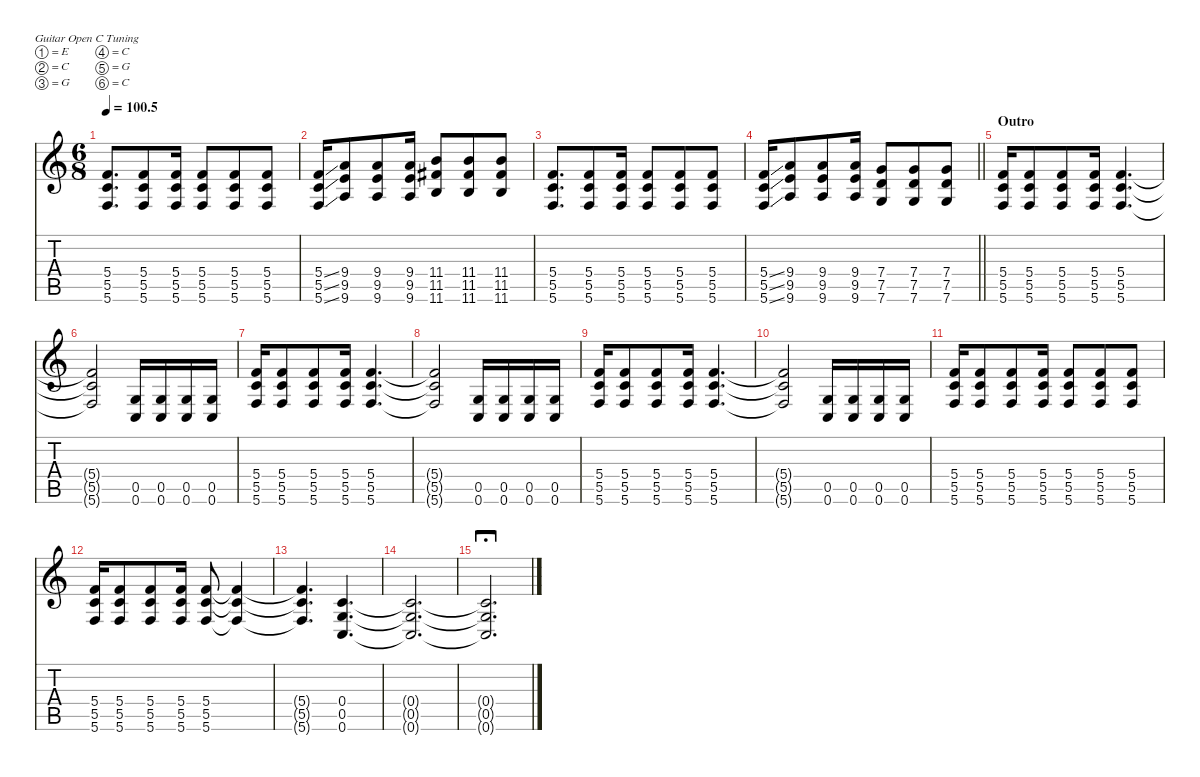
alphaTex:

\defaultSystemsLayout 4
\hideDynamics
\bracketExtendMode nobrackets
\singleTrackTrackNamePolicy hidden
\multiTrackTrackNamePolicy hidden
\firstSystemTrackNameMode fullname
\firstSystemTrackNameOrientation horizontal
\otherSystemsTrackNameOrientation horizontal
\track ("Guitar II (secondary guitar)" "dist.guit.") {instrument distortionguitar}
\staff {score tabs}
\tuning (E4 C4 G3 C3 G2 C2)
\ts (6 8)
\tempo
100.5
\accidentals auto
\clef g2
\ottava regular
\simile none
\ks c
(5.4 5.5 5.6).8{d dy f beam Up} (5.4 5.5 5.6).8{beam Up} (5.4 5.5 5.6).16{beam Up} (5.4 5.5 5.6).8{beam Up} (5.4 5.5 5.6).8{beam Up} (5.4 5.5 5.6).8{beam Up} |
(5.4{ss} 5.5{ss} 5.6{ss}).16{beam Up} (9.4 9.5 9.6).8{beam Up} (9.4 9.5 9.6).8{beam Up} (9.4 9.5 9.6).16{beam Up} (11.4 11.5{acc #} 11.6).8{beam Up} (11.4 11.5{acc #} 11.6).8{beam Up} (11.4 11.5{acc #} 11.6).8{beam Up} |
(5.4 5.5 5.6).8{d beam Up} (5.4 5.5 5.6).8{beam Up} (5.4 5.5 5.6).16{beam Up} (5.4 5.5 5.6).8{beam Up} (5.4 5.5 5.6).8{beam Up} (5.4 5.5 5.6).8{beam Up} |
\barLineRight lightlight
(5.4{ss} 5.5{ss} 5.6{ss}).16{beam Up} (9.4 9.5 9.6).8{beam Up} (9.4 9.5 9.6).8{beam Up} (9.4 9.5 9.6).16{beam Up} (7.4 7.5 7.6).8{beam Up} (7.4 7.5 7.6).8{beam Up} (7.4 7.5 7.6).8{beam Up} |
\section ("" "Outro")
(5.4 5.5 5.6).16{beam Up} (5.4 5.5 5.6).8{beam Up} (5.4 5.5 5.6).8{beam Up} (5.4 5.5 5.6).16{beam Up} (5.4 5.5 5.6).4{d beam Up} |
(5.4{t} 5.5{t} 5.6{t}).2{beam Up} (0.5 0.6).16{beam Up} (0.5 0.6).16{beam Up} (0.5 0.6).16{beam Up} (0.5 0.6).16{beam Up} |
(5.4 5.5 5.6).16{beam Up} (5.4 5.5 5.6).8{beam Up} (5.4 5.5 5.6).8{beam Up} (5.4 5.5 5.6).16{beam Up} (5.4 5.5 5.6).4{d beam Up} |
(5.4{t} 5.5{t} 5.6{t}).2{beam Up} (0.5 0.6).16{beam Up} (0.5 0.6).16{beam Up} (0.5 0.6).16{beam Up} (0.5 0.6).16{beam Up} |
(5.4 5.5 5.6).16{beam Up} (5.4 5.5 5.6).8{beam Up} (5.4 5.5 5.6).8{beam Up} (5.4 5.5 5.6).16{beam Up} (5.4 5.5 5.6).4{d beam Up} |
(5.4{t} 5.5{t} 5.6{t}).2{beam Up} (0.5 0.6).16{beam Up} (0.5 0.6).16{beam Up} (0.5 0.6).16{beam Up} (0.5 0.6).16{beam Up} |
(5.4 5.5 5.6).16{beam Up} (5.4 5.5 5.6).8{beam Up} (5.4 5.5 5.6).8{beam Up} (5.4 5.5 5.6).16{beam Up} (5.4 5.5 5.6).8{beam Up} (5.4 5.5 5.6).8{beam Up} (5.4 5.5 5.6).8{beam Up} |
(5.4 5.5 5.6).16{beam Up} (5.4 5.5 5.6).8{beam Up} (5.4 5.5 5.6).8{beam Up} (5.4 5.5 5.6).16{beam Up} (5.4 5.5 5.6).8{beam Up} (5.4{t} 5.5{t} 5.6{t}).4{beam Up} |
(5.4{t} 5.5{t} 5.6{t}).4{d beam Up} (0.6 0.5 0.4).4{d beam Up} |
(0.4{t} 0.5{t} 0.6{t}).2{d beam Up} |
(0.4{t} 0.5{t} 0.6{t}).2{d fermata (long 1) beam Up}
